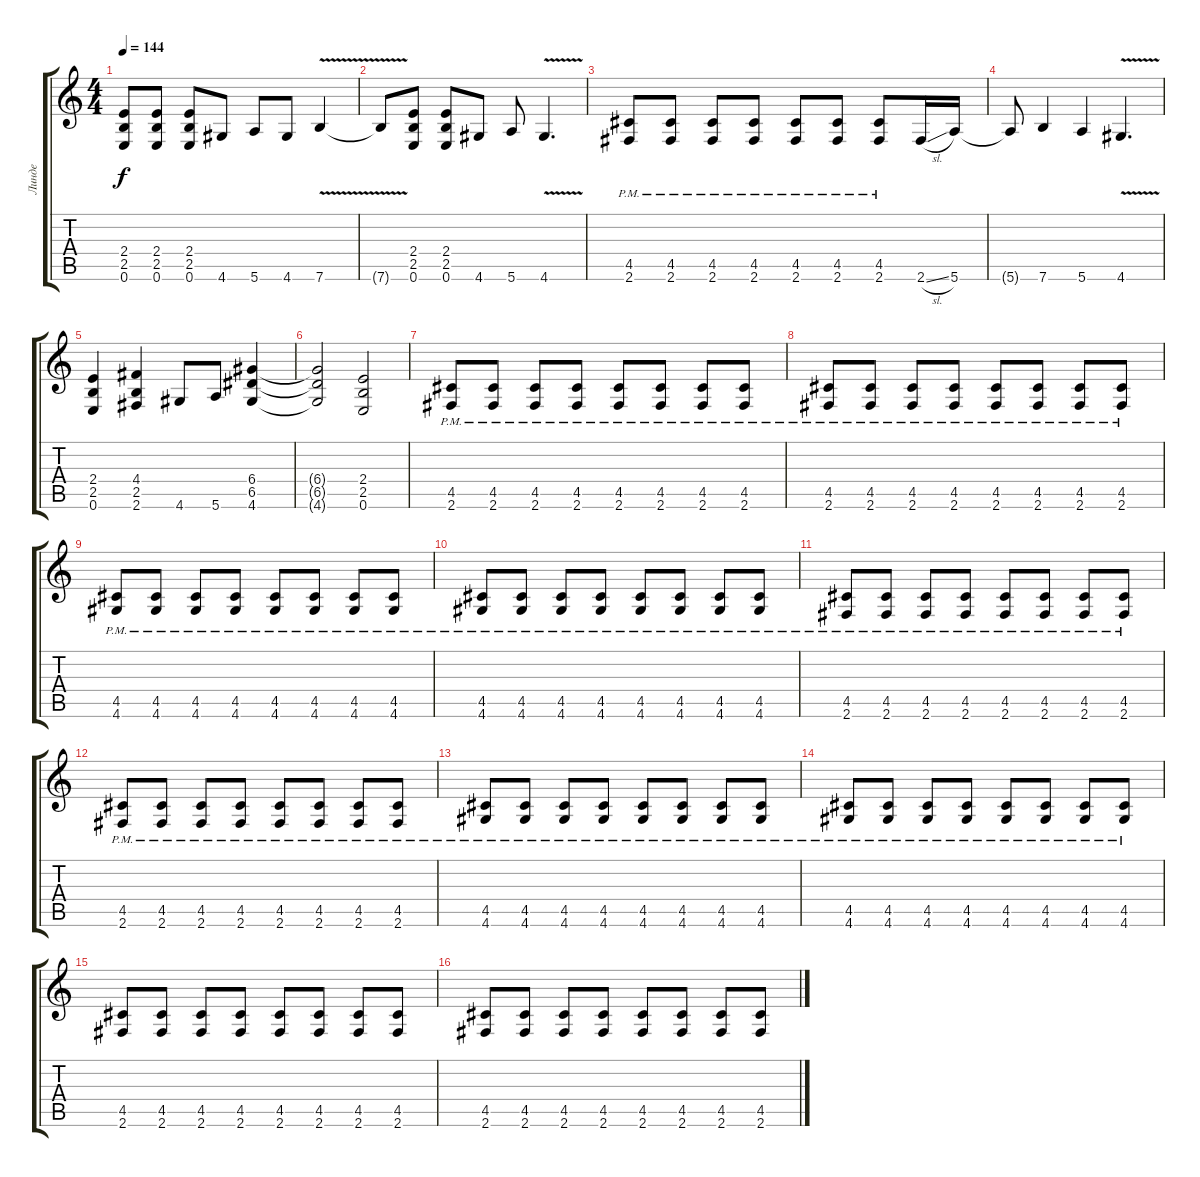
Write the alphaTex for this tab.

\track ("Линде" "Линде") {instrument distortionguitar}
\staff {score tabs}
\tuning (E4 B3 G3 D3 A2 E2) {hide}
\ts (4 4)
\tempo 144
\clef g2
\ks c
(2.4 2.5 0.6).8{dy f} (2.4 2.5 0.6).8 (2.4 2.5 0.6).8 4.6.8 5.6.8 4.6.8 7.6{v}.4 |
7.6{t}.8 (2.4 2.5 0.6).8 (2.4 2.5 0.6).8 4.6.8 5.6.8 4.6{v}.4{d} |
(4.5{pm} 2.6{pm}).8 (4.5{pm} 2.6{pm}).8 (4.5{pm} 2.6{pm}).8 (4.5{pm} 2.6{pm}).8 (4.5{pm} 2.6{pm}).8 (4.5{pm} 2.6{pm}).8 (4.5{pm} 2.6{pm}).8 2.6{sl}.16 5.6.16 |
5.6{t}.8 7.6.4 5.6.4 4.6{v}.4{d} |
(2.4 2.5 0.6).4 (4.4 2.5 2.6).4 4.6.8 5.6.8 (6.4 6.5 4.6).4 |
(6.4{t} 6.5{t} 4.6{t}).2 (2.4 2.5 0.6).2 |
(4.5{pm} 2.6{pm}).8 (4.5{pm} 2.6{pm}).8 (4.5{pm} 2.6{pm}).8 (4.5{pm} 2.6{pm}).8 (4.5{pm} 2.6{pm}).8 (4.5{pm} 2.6{pm}).8 (4.5{pm} 2.6{pm}).8 (4.5{pm} 2.6{pm}).8 |
(4.5{pm} 2.6{pm}).8 (4.5{pm} 2.6{pm}).8 (4.5{pm} 2.6{pm}).8 (4.5{pm} 2.6{pm}).8 (4.5{pm} 2.6{pm}).8 (4.5{pm} 2.6{pm}).8 (4.5{pm} 2.6{pm}).8 (4.5{pm} 2.6{pm}).8 |
(4.5{pm} 4.6{pm}).8 (4.5{pm} 4.6{pm}).8 (4.5{pm} 4.6{pm}).8 (4.5{pm} 4.6{pm}).8 (4.5{pm} 4.6{pm}).8 (4.5{pm} 4.6{pm}).8 (4.5{pm} 4.6{pm}).8 (4.5{pm} 4.6{pm}).8 |
(4.5{pm} 4.6{pm}).8 (4.5{pm} 4.6{pm}).8 (4.5{pm} 4.6{pm}).8 (4.5{pm} 4.6{pm}).8 (4.5{pm} 4.6{pm}).8 (4.5{pm} 4.6{pm}).8 (4.5{pm} 4.6{pm}).8 (4.5{pm} 4.6{pm}).8 |
(4.5{pm} 2.6{pm}).8 (4.5{pm} 2.6{pm}).8 (4.5{pm} 2.6{pm}).8 (4.5{pm} 2.6{pm}).8 (4.5{pm} 2.6{pm}).8 (4.5{pm} 2.6{pm}).8 (4.5{pm} 2.6{pm}).8 (4.5{pm} 2.6{pm}).8 |
(4.5{pm} 2.6{pm}).8 (4.5{pm} 2.6{pm}).8 (4.5{pm} 2.6{pm}).8 (4.5{pm} 2.6{pm}).8 (4.5{pm} 2.6{pm}).8 (4.5{pm} 2.6{pm}).8 (4.5{pm} 2.6{pm}).8 (4.5{pm} 2.6{pm}).8 |
(4.5{pm} 4.6{pm}).8 (4.5{pm} 4.6{pm}).8 (4.5{pm} 4.6{pm}).8 (4.5{pm} 4.6{pm}).8 (4.5{pm} 4.6{pm}).8 (4.5{pm} 4.6{pm}).8 (4.5{pm} 4.6{pm}).8 (4.5{pm} 4.6{pm}).8 |
(4.5{pm} 4.6{pm}).8 (4.5{pm} 4.6{pm}).8 (4.5{pm} 4.6{pm}).8 (4.5{pm} 4.6{pm}).8 (4.5{pm} 4.6{pm}).8 (4.5{pm} 4.6{pm}).8 (4.5{pm} 4.6{pm}).8 (4.5{pm} 4.6{pm}).8 |
(4.5 2.6).8 (4.5 2.6).8 (4.5 2.6).8 (4.5 2.6).8 (4.5 2.6).8 (4.5 2.6).8 (4.5 2.6).8 (4.5 2.6).8 |
(4.5 2.6).8 (4.5 2.6).8 (4.5 2.6).8 (4.5 2.6).8 (4.5 2.6).8 (4.5 2.6).8 (4.5 2.6).8 (4.5 2.6).8
